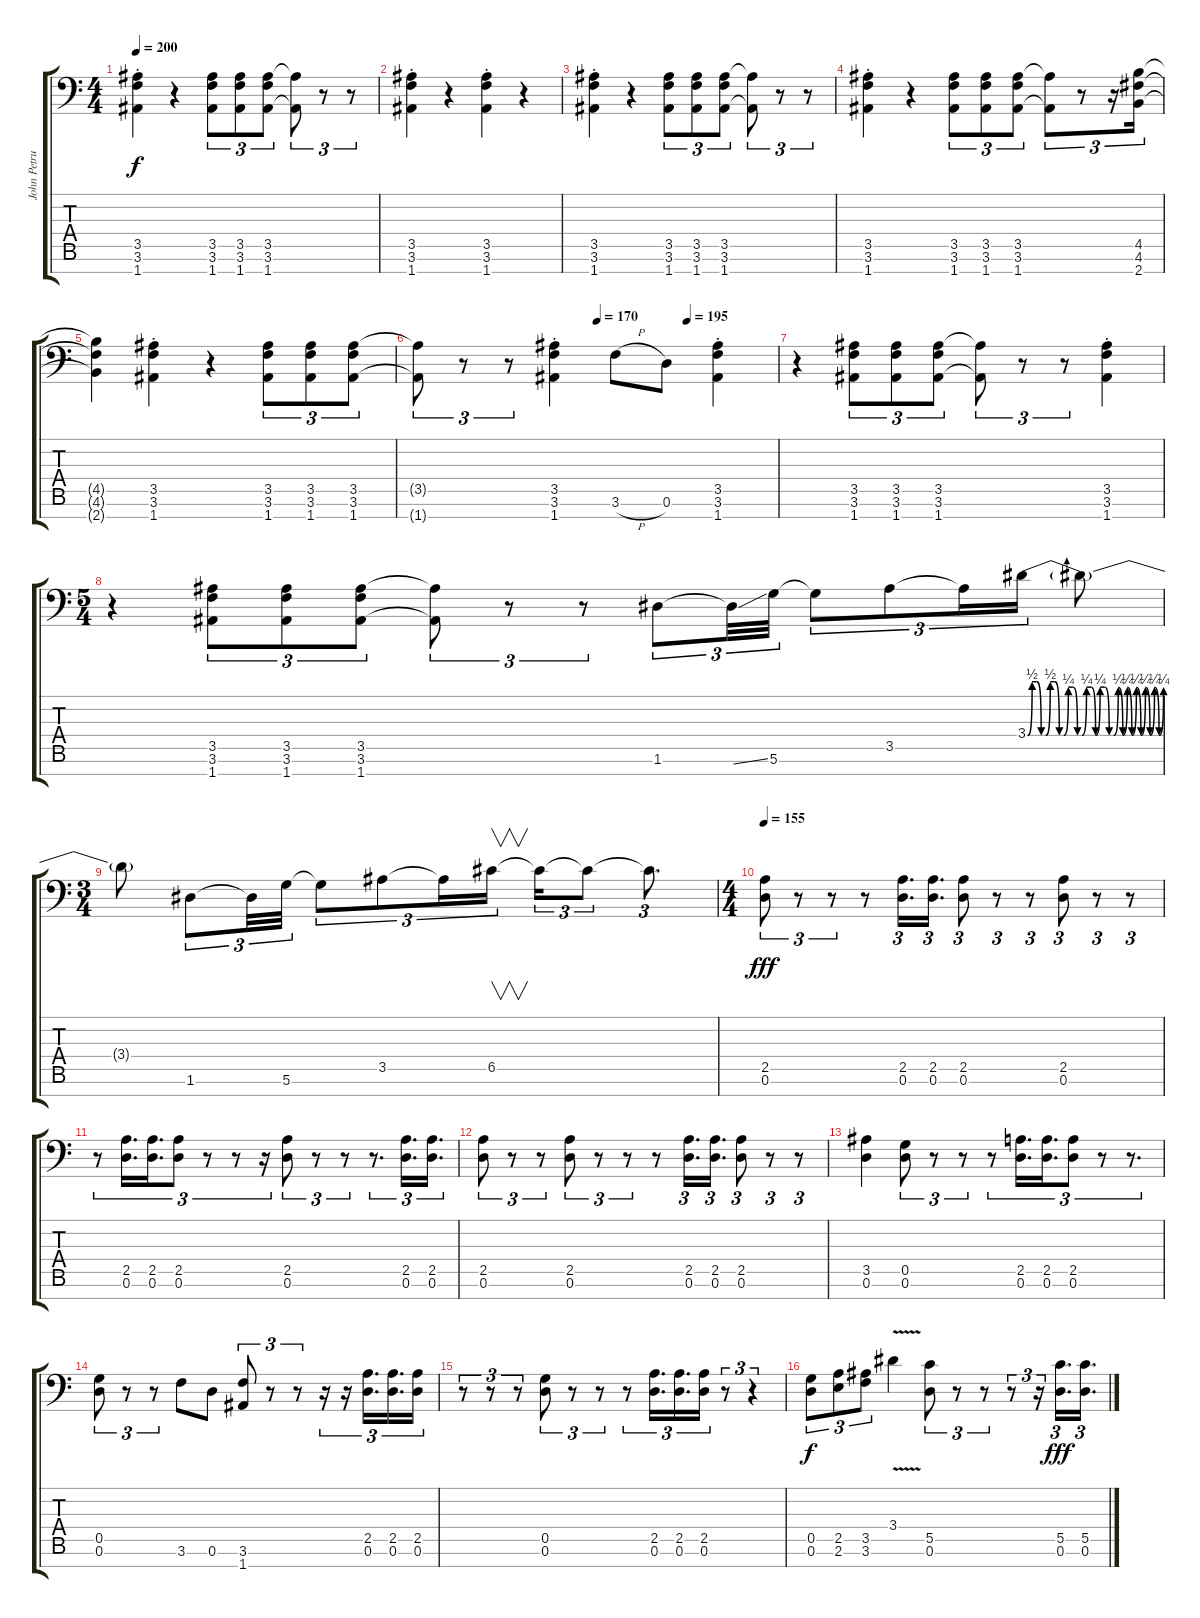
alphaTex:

\track ("John Petrucci" "John Petru") {instrument distortionguitar}
\staff {score tabs}
\tuning (D4 A3 F3 C3 G2 D2 A1) {hide}
\ts (4 4)
\tempo 200
\clef f4
\ks c
(3.5 3.6{st} 1.7).4{dy f} r.4 (3.5 3.6 1.7).8{tu (3 2)} (3.5 3.6 1.7).8{tu (3 2)} (3.5 3.6 1.7).8{tu (3 2)} (3.5{t} 1.7{t}).8{tu (3 2)} r.8{tu (3 2)} r.8{tu (3 2)} |
(3.5 3.6{st} 1.7).4 r.4 (3.5 3.6{st} 1.7).4 r.4 |
(3.5 3.6{st} 1.7).4 r.4 (3.5 3.6 1.7).8{tu (3 2)} (3.5 3.6 1.7).8{tu (3 2)} (3.5 3.6 1.7).8{tu (3 2)} (3.5{t} 1.7{t}).8{tu (3 2)} r.8{tu (3 2)} r.8{tu (3 2)} |
(3.5 3.6{st} 1.7).4 r.4 (3.5 3.6 1.7).8{tu (3 2)} (3.5 3.6 1.7).8{tu (3 2)} (3.5 3.6 1.7).8{tu (3 2)} (3.5{t} 1.7{t}).8{tu (3 2)} r.8{tu (3 2)} r.16{tu (3 2)} (4.5 4.6 2.7).16{tu (3 2)} |
(4.5{t} 4.6{t} 2.7{t}).4 (3.5 3.6{st} 1.7).4 r.4 (3.5 3.6 1.7).8{tu (3 2)} (3.5 3.6 1.7).8{tu (3 2)} (3.5 3.6 1.7).8{tu (3 2)} |
\tempo (164 0.5)
\tempo (195 0.75)
\tempo (170 0.5)
(3.5{t} 1.7{t}).8{tu (3 2)} r.8{tu (3 2)} r.8{tu (3 2)} (3.5 3.6{st} 1.7).4 3.6{h}.8 0.6.8 (3.5 3.6{st} 1.7).4 |
r.4 (3.5 3.6 1.7).8{tu (3 2)} (3.5 3.6 1.7).8{tu (3 2)} (3.5 3.6 1.7).8{tu (3 2)} (3.5{t} 1.7{t}).8{tu (3 2)} r.8{tu (3 2)} r.8{tu (3 2)} (3.5 3.6{st} 1.7).4 |
\ts (5 4)
r.4 (3.5 3.6 1.7).8{tu (3 2)} (3.5 3.6 1.7).8{tu (3 2)} (3.5 3.6 1.7).8{tu (3 2)} (3.5{t} 1.7{t}).8{tu (3 2)} r.8{tu (3 2)} r.8{tu (3 2)} 1.6.8{tu (3 2)} 1.6{ss t}.32{tu (3 2)} 5.6.32{tu (3 2)} 5.6{t}.8{tu (3 2)} 3.5.8{tu (3 2)} 3.5{t}.16{tu (3 2)} 3.4{be (custom 0 0 2 2 4 2 6 0 8 0 10 2 12 2 14 0 16 0 18 1 20 1 22 0 24 0 26 1 28 1 30 0 32 1 34 1 36 0 38 0 40 1 42 0 44 1 46 0 48 1 50 0 52 1 54 0 56 1 58 0 60 1)}.16{tu (3 2)} 3.4{t}.8 |
\ts (3 4)
3.4{t}.8 1.6.8{tu (3 2)} 1.6{t}.32{tu (3 2)} 5.6.32{tu (3 2)} 5.6{t}.8{tu (3 2)} 3.5.8{tu (3 2)} 3.5{t}.16{tu (3 2)} 6.5.16{v tu (3 2)} 6.5{t}.16{tu (3 2)} 6.5{t}.8{tu (3 2)} 6.5{t}.8{d tu (3 2)} |
\ts (4 4)
\tempo 155
(2.5 0.6).8{tu (3 2) dy fff} r.8{tu (3 2)} r.8{tu (3 2)} r.8 (2.5 0.6).16{d tu (3 2)} (2.5 0.6).16{d tu (3 2)} (2.5 0.6).8{tu (3 2)} r.8{tu (3 2)} r.8{tu (3 2)} (2.5 0.6).8{tu (3 2)} r.8{tu (3 2)} r.8{tu (3 2)} |
r.8{tu (3 2)} (2.5 0.6).16{d tu (3 2)} (2.5 0.6).16{d tu (3 2)} (2.5 0.6).8{tu (3 2)} r.8{tu (3 2)} r.8{tu (3 2)} r.16{tu (3 2)} (2.5 0.6).8{tu (3 2)} r.8{tu (3 2)} r.8{tu (3 2)} r.8{d tu (3 2)} (2.5 0.6).16{d tu (3 2)} (2.5 0.6).16{d tu (3 2)} |
(2.5 0.6).8{tu (3 2)} r.8{tu (3 2)} r.8{tu (3 2)} (2.5 0.6).8{tu (3 2)} r.8{tu (3 2)} r.8{tu (3 2)} r.8 (2.5 0.6).16{d tu (3 2)} (2.5 0.6).16{d tu (3 2)} (2.5 0.6).8{tu (3 2)} r.8{tu (3 2)} r.8{tu (3 2)} |
(3.5 0.6).4 (0.5 0.6).8{tu (3 2)} r.8{tu (3 2)} r.8{tu (3 2)} r.8{tu (3 2)} (2.5 0.6).16{d tu (3 2)} (2.5 0.6).16{d tu (3 2)} (2.5 0.6).8{tu (3 2)} r.8{tu (3 2)} r.8{d tu (3 2)} |
(0.5 0.6).8{tu (3 2)} r.8{tu (3 2)} r.8{tu (3 2)} 3.6.8 0.6.8 (3.6 1.7).8{tu (3 2)} r.8{tu (3 2)} r.8{tu (3 2)} r.16{tu (3 2)} r.16{tu (3 2)} (2.5 0.6).16{d tu (3 2)} (2.5 0.6).16{d tu (3 2)} (2.5 0.6).16{tu (3 2)} |
r.8{tu (3 2)} r.8{tu (3 2)} r.8{tu (3 2)} (0.5 0.6).8{tu (3 2)} r.8{tu (3 2)} r.8{tu (3 2)} r.8{tu (3 2)} (2.5 0.6).16{d tu (3 2)} (2.5 0.6).16{d tu (3 2)} (2.5 0.6).16{tu (3 2)} r.8{tu (3 2)} r.4{tu (3 2)} |
(0.5 0.6).8{tu (3 2) dy f} (2.5 2.6).8{tu (3 2)} (3.5 3.6).8{tu (3 2)} 3.4{v}.4 (5.5 0.6).8{tu (3 2)} r.8{tu (3 2)} r.8{tu (3 2)} r.8{tu (3 2)} r.16{tu (3 2)} (5.5 0.6).16{d tu (3 2) dy fff} (5.5 0.6).16{d tu (3 2)}
